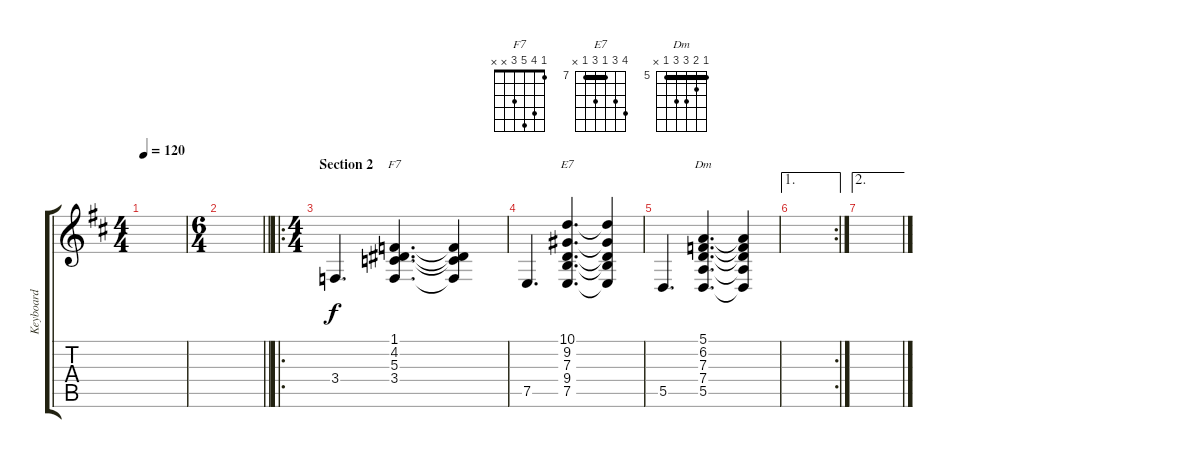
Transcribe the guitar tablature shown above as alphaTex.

\track ("Keyboard" "Keyboard") {instrument pad1newage}
\staff {score tabs}
\tuning (E4 B3 G3 D3 A2 E2) {hide}
\chord ("F7" 1 4 5 3 x x)
\chord ("E7" 10 9 7 9 7 x) {firstfret 7 barre 7}
\chord ("Dm" 5 6 7 7 5 x) {firstfret 5 barre 5}
\ts (4 4)
\tempo 120
\clef g2
\ks d
|
\ts (6 4)
\barLineRight lightlight
|
\ro
\ts (4 4)
\section ("" "Section 2")
3.4.4{d} (1.1 4.2 5.3 3.4).4{d ch "F7"} (1.1{t} 4.2{t} 5.3{t} 3.4{t}).4 |
7.5.4{d} (10.1 9.2 7.3 9.4 7.5).4{d ch "E7"} (10.1{t} 9.2{t} 7.3{t} 9.4{t} 7.5{t}).4 |
5.5.4{d} (5.1 6.2 7.3 7.4 5.5).4{d ch "Dm"} (5.1{t} 6.2{t} 7.3{t} 7.4{t} 5.5{t}).4 |
\ae 1
\rc 2
|
\ae 2
